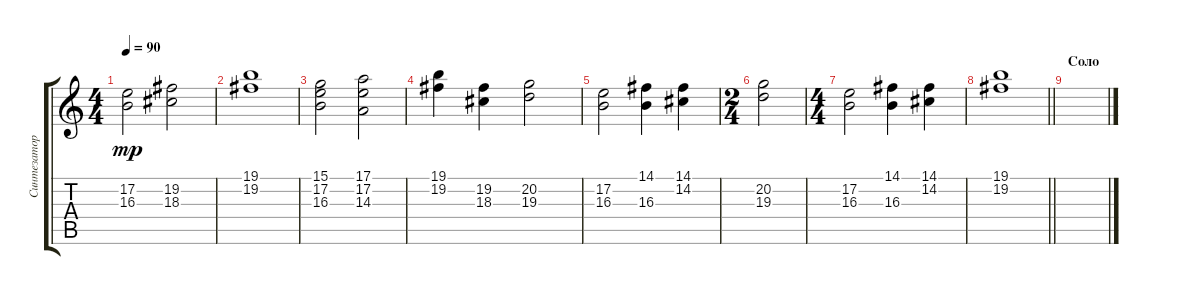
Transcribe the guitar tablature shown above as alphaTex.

\track ("Синтезатор" "Синтезатор") {instrument stringensemble1}
\staff {score tabs}
\tuning (E4 B3 G3 D3 A2 E2) {hide}
\ts (4 4)
\tempo 90
\clef g2
\ks c
(17.2 16.3).2{dy mp} (19.2 18.3).2 |
(19.1 19.2).1 |
(15.1 17.2 16.3).2 (17.1 17.2 14.3).2 |
(19.1 19.2).4 (19.2 18.3).4 (20.2 19.3).2 |
(17.2 16.3).2 (14.1 16.3).4 (14.1 14.2).4 |
\ts (2 4)
(20.2 19.3).2 |
\ts (4 4)
(17.2 16.3).2 (14.1 16.3).4 (14.1 14.2).4 |
\barLineRight lightlight
(19.1 19.2).1 |
\section ("" "Соло")
